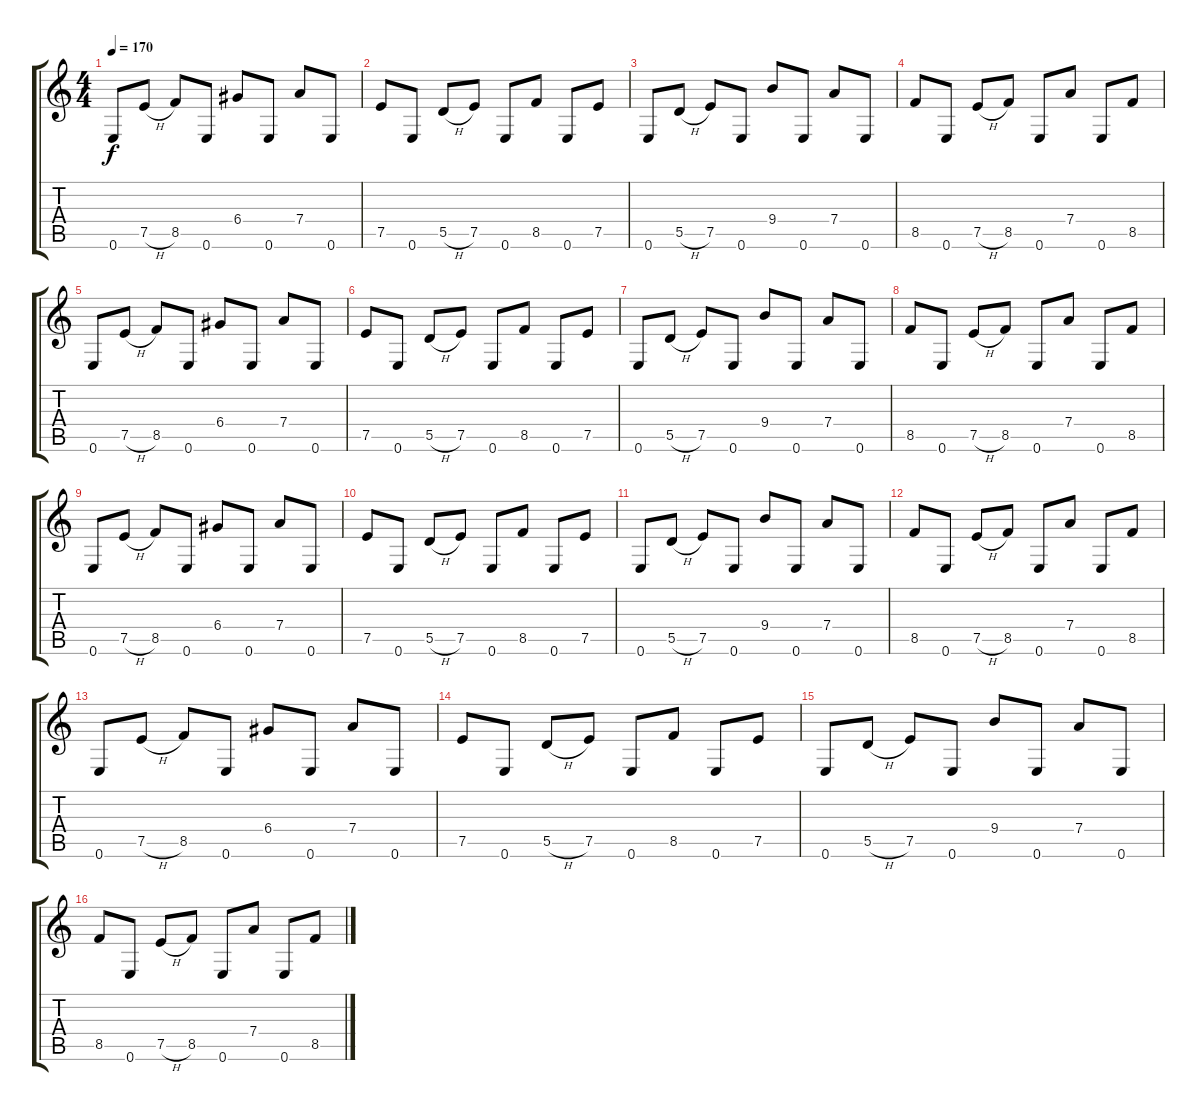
\track "" {instrument distortionguitar}
\staff {score tabs}
\tuning (E4 B3 G3 D3 A2 E2) {hide}
\ts (4 4)
\tempo 170
\clef g2
\ks c
0.6.8{dy f} 7.5{h}.8 8.5.8 0.6.8 6.4.8 0.6.8 7.4.8 0.6.8 |
7.5.8 0.6.8 5.5{h}.8 7.5.8 0.6.8 8.5.8 0.6.8 7.5.8 |
0.6.8 5.5{h}.8 7.5.8 0.6.8 9.4.8 0.6.8 7.4.8 0.6.8 |
8.5.8 0.6.8 7.5{h}.8 8.5.8 0.6.8 7.4.8 0.6.8 8.5.8 |
0.6.8 7.5{h}.8 8.5.8 0.6.8 6.4.8 0.6.8 7.4.8 0.6.8 |
7.5.8 0.6.8 5.5{h}.8 7.5.8 0.6.8 8.5.8 0.6.8 7.5.8 |
0.6.8 5.5{h}.8 7.5.8 0.6.8 9.4.8 0.6.8 7.4.8 0.6.8 |
8.5.8 0.6.8 7.5{h}.8 8.5.8 0.6.8 7.4.8 0.6.8 8.5.8 |
0.6.8 7.5{h}.8 8.5.8 0.6.8 6.4.8 0.6.8 7.4.8 0.6.8 |
7.5.8 0.6.8 5.5{h}.8 7.5.8 0.6.8 8.5.8 0.6.8 7.5.8 |
0.6.8 5.5{h}.8 7.5.8 0.6.8 9.4.8 0.6.8 7.4.8 0.6.8 |
8.5.8 0.6.8 7.5{h}.8 8.5.8 0.6.8 7.4.8 0.6.8 8.5.8 |
0.6.8 7.5{h}.8 8.5.8 0.6.8 6.4.8 0.6.8 7.4.8 0.6.8 |
7.5.8 0.6.8 5.5{h}.8 7.5.8 0.6.8 8.5.8 0.6.8 7.5.8 |
0.6.8 5.5{h}.8 7.5.8 0.6.8 9.4.8 0.6.8 7.4.8 0.6.8 |
8.5.8 0.6.8 7.5{h}.8 8.5.8 0.6.8 7.4.8 0.6.8 8.5.8
